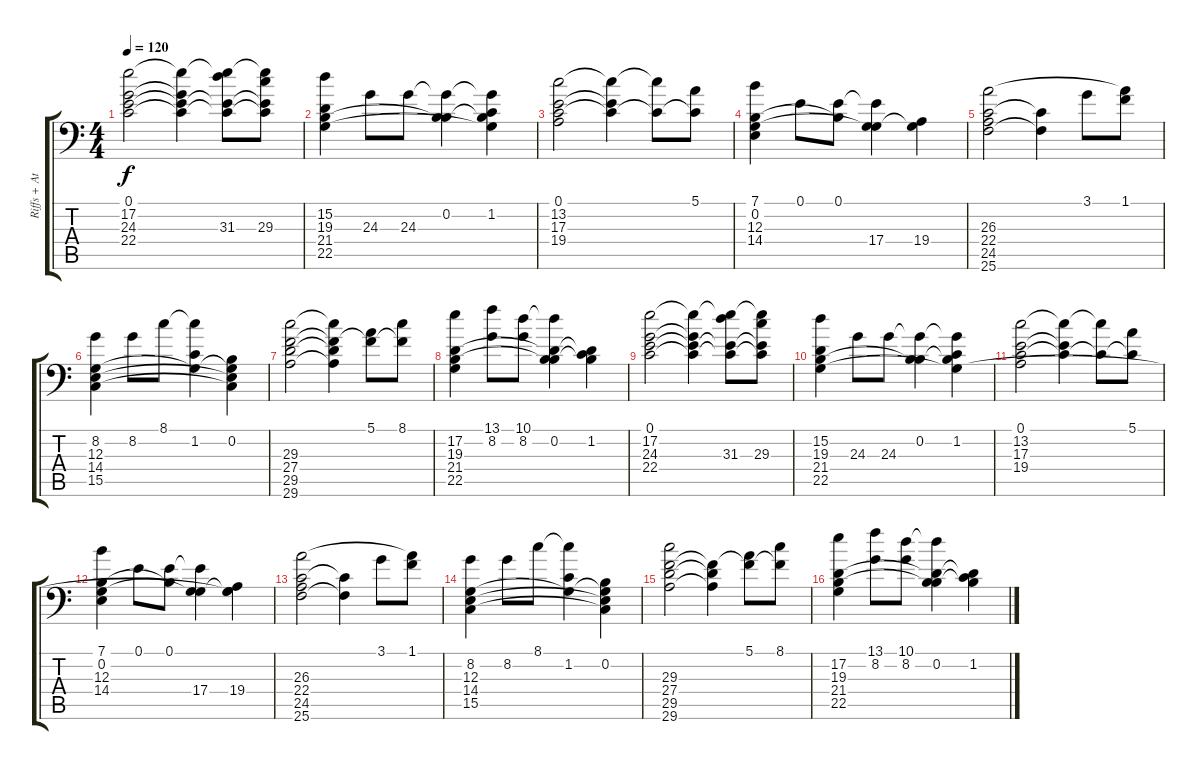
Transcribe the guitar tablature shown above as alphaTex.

\track ("Riffs + Atmosphere" "Riffs + At") {instrument synthbrass1}
\staff {score tabs}
\tuning (E4 B3 G2 D2 A1 E1) {hide}
\ts (4 4)
\tempo 120
\clef f4
\ks c
(0.1 17.2 24.3 22.4).2{dy f} (0.1{t} 17.2{t} 24.3{t} 22.4{t}).4 (0.1{t} 17.2{t} 31.3 22.4{t}).8 (0.1{t} 17.2{t} 29.3 22.4{t}).8 |
(15.2 19.3 21.4 22.5).4 24.3.8 24.3.8 (0.2 24.3{t} 21.4{t}).4 (1.2 24.3{t} 21.4{t} 22.5{t}).4 |
(0.1 13.2 17.3 19.4).2 (0.1{t} 13.2{t} 17.3{t}).4 (13.2{t} 17.3{t}).8 (5.1 17.3{t}).8 |
(7.1 0.2 12.3 14.4).4 0.1.8 (0.1 0.2{t}).8 (0.1{t} 12.3{t} 17.4).4 (12.3{t} 19.4).4 |
(26.3 22.4 24.5 25.6).2 (22.4{t} 25.6{t}).4 3.1.8 (1.1 26.3{t}).8 |
(8.2 12.3 14.4 15.5).4 8.2.8 8.1.8 (8.1{t} 1.2 12.3{t}).4 (0.2 12.3{t} 14.4{t} 15.5{t}).4 |
(29.3 27.4 29.5 29.6).2 (29.3{t} 27.4{t} 29.5{t} 29.6{t}).4 (5.1 27.4{t}).8 (8.1 27.4{t}).8 |
(17.2 19.3 21.4 22.5).4 (13.1 8.2).8 (10.1 8.2).8 (10.1{t} 0.2 19.3{t} 21.4{t}).4 (1.2 19.3{t} 21.4{t}).4 |
(0.1 17.2 24.3 22.4).2 (0.1{t} 17.2{t} 24.3{t} 22.4{t}).4 (0.1{t} 17.2{t} 31.3 22.4{t}).8 (0.1{t} 17.2{t} 29.3 22.4{t}).8 |
(15.2 19.3 21.4 22.5).4 24.3.8 24.3.8 (0.2 24.3{t} 21.4{t}).4 (1.2 24.3{t} 21.4{t} 22.5{t}).4 |
(0.1 13.2 17.3 19.4).2 (0.1{t} 13.2{t} 17.3{t}).4 (13.2{t} 17.3{t}).8 (5.1 17.3{t}).8 |
(7.1 0.2 12.3 14.4).4 0.1.8 (0.1 0.2{t}).8 (0.1{t} 12.3{t} 17.4).4 (12.3{t} 19.4 22.5{t}).4 |
(26.3 22.4 24.5 25.6).2 (22.4{t} 25.6{t}).4 3.1.8 (1.1 26.3{t}).8 |
(8.2 12.3 14.4 15.5).4 8.2.8 8.1.8 (8.1{t} 1.2 12.3{t}).4 (0.2 12.3{t} 14.4{t} 15.5{t}).4 |
(29.3 27.4 29.5 29.6).2 (27.4{t} 29.5{t} 29.6{t}).4 (5.1 27.4{t}).8 (8.1 27.4{t}).8 |
(17.2 19.3 21.4 22.5).4 (13.1 8.2).8 (10.1 8.2).8 (10.1{t} 0.2 19.3{t} 21.4{t}).4 (1.2 19.3{t} 21.4{t}).4
